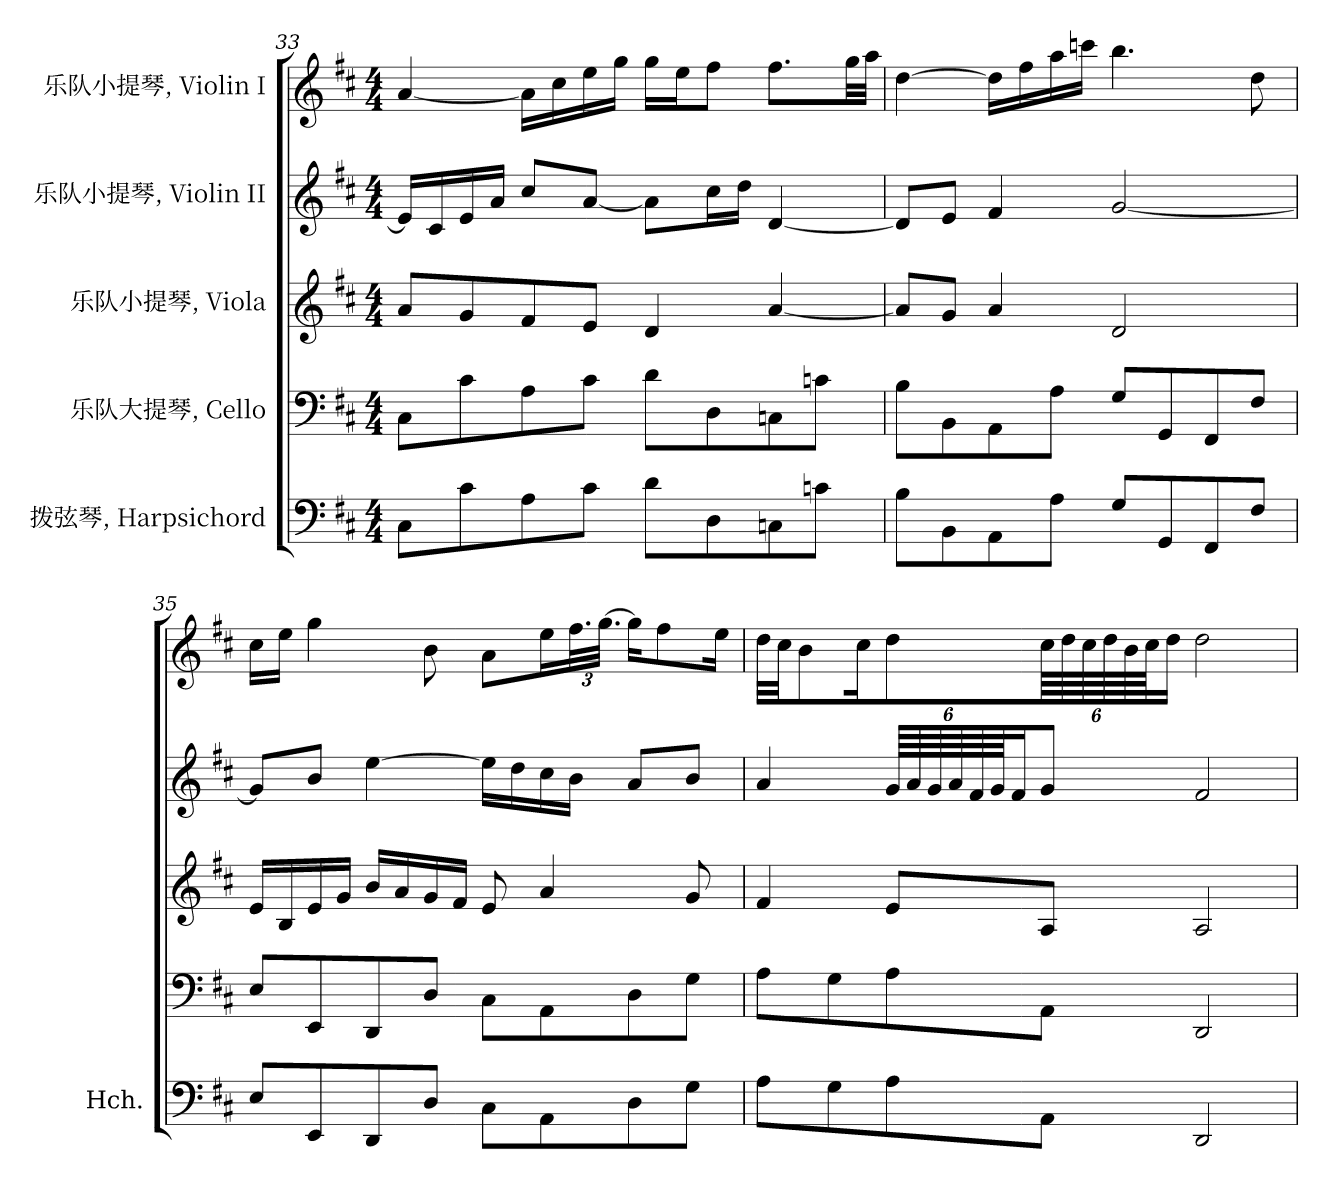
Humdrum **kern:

**kern	**kern	**kern	**kern	**kern
*part5	*part4	*part3	*part2	*part1
*staff5	*staff4	*staff3	*staff2	*staff1
*I"拨弦琴, Harpsichord	*I"乐队大提琴, Cello	*I"乐队小提琴, Viola	*I"乐队小提琴, Violin II	*I"乐队小提琴, Violin I
*I'Hch.	*	*	*	*
!!LO:PB:g=z
*clefF4	*clefF4	*clefG2	*clefG2	*clefG2
*k[f#c#]	*k[f#c#]	*k[f#c#]	*k[f#c#]	*k[f#c#]
*M4/4	*M4/4	*M4/4	*M4/4	*M4/4
=33	=33	=33	=33	=33
8C#\L	8C#\L	8a/L	16e/LL]	[4a/
.	.	.	16c#/	.
8c#\	8c#\	8g/	16e/	.
.	.	.	16a/JJ	.
8A\	8A\	8f#/	8cc#/L	16a\LL]
.	.	.	.	16cc#\
8c#\J	8c#\J	8e/J	[8a/J	16ee\
.	.	.	.	16gg\JJ
8d\L	8d\L	4d/	8a\L]	16gg\LL
.	.	.	.	16ee\J
8D\	8D\	.	16cc#\L	8ff#\J
.	.	.	16dd\JJ	.
8Cn\	8Cn\	[4a/	[4d/	8.ff#\L
8cn\J	8cn\J	.	.	.
.	.	.	.	32gg\LL
.	.	.	.	32aa\JJJ
=34	=34	=34	=34	=34
8B\L	8B\L	8a/L]	8d/L]	[4dd\
8BB\	8BB\	8g/J	8e/J	.
8AA\	8AA\	4a/	4f#/	16dd\LL]
.	.	.	.	16ff#\
8A\J	8A\J	.	.	16aa\
.	.	.	.	16cccn\JJ
8G/L	8G/L	2d/	[2g/	4.bb\
8GG/	8GG/	.	.	.
8FF#/	8FF#/	.	.	.
8F#/J	8F#/J	.	.	8dd\
=35	=35	=35	=35	=35
8E/L	8E/L	16e/LL	8g/L]	16cc#\LL
.	.	16B/	.	16ee\JJ
8EE/	8EE/	16e/	8b/J	4gg\
.	.	16g/JJ	.	.
8DD/	8DD/	16b/LL	[4ee\	.
.	.	16a/	.	.
8D/J	8D/J	16g/	.	8b\
.	.	16f#/JJ	.	.
8C#\L	8C#\L	8e/	16ee\LL]	8a\L
.	.	.	16dd\	.
8AA\	8AA\	4a/	16cc#\	16ee\L
*	*	*	*	*Xbrackettup
.	.	.	16b\JJ	48.ff#\L
.	.	.	.	[48.gg\JJJ
8D\	8D\	.	8a/L	16gg\KL]
.	.	.	.	8ff#\
8G\J	8G\J	8g/	8b/J	.
.	.	.	.	16ee\Jk
!!LO:LB:g=z
=36	=36	=36	=36	=36
8A\L	8A\L	4f#/	4a/	32dd\LLL
.	.	.	.	32cc#\JJ
.	.	.	.	8b\
8G\	8G\	.	.	.
.	.	.	.	16cc#\K
*	*	*	*Xbrackettup	*
8A\	8A\	8e/L	96g/LLLL	8dd\
.	.	.	96a/	.
.	.	.	96g/	.
.	.	.	96a/	.
.	.	.	96f#/	.
.	.	.	96g/JJ	.
.	.	.	16f#/J	.
8AA\J	8AA\J	8A/J	8g/J	96cc#\LLL
.	.	.	.	96dd\
.	.	.	.	96cc#\
.	.	.	.	96dd\
.	.	.	.	96b\
.	.	.	.	96cc#\JJ
.	.	.	.	16dd\JJ
*	*	*	*	*MM24
2DD/	2DD/	2A/	2f#/	2dd\
=	=	=	=	=
*-	*-	*-	*-	*-
